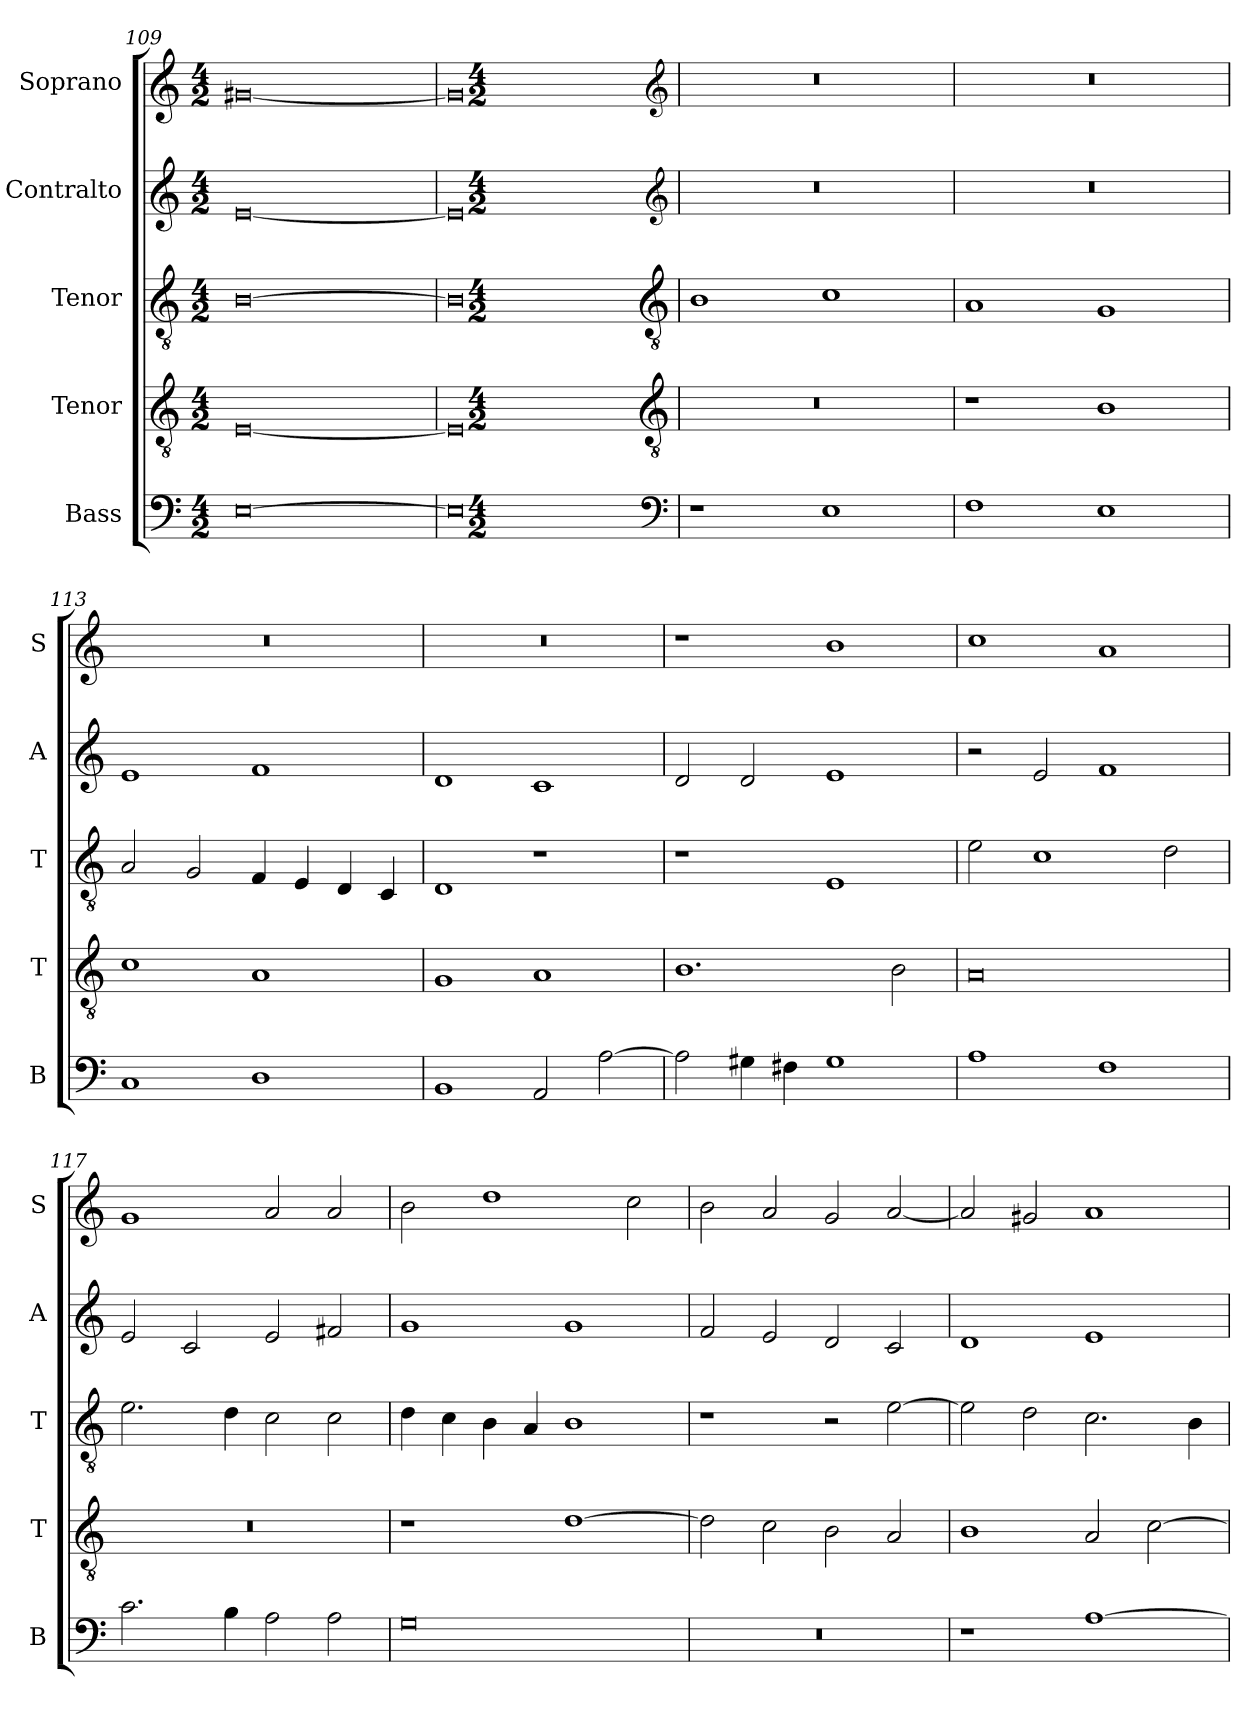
**kern	**kern	**kern	**kern	**kern
*part5	*part4	*part3	*part2	*part1
*staff5	*staff4	*staff3	*staff2	*staff1
*I"Bass	*I"Tenor	*I"Tenor	*I"Contralto	*I"Soprano
*I'B	*I'T	*I'T	*I'A	*I'S
*clefF4	*clefGv2	*clefGv2	*clefG2	*clefG2
*k[]	*k[]	*k[]	*k[]	*k[]
*E:phr	*E:phr	*E:phr	*E:phr	*E:phr
*M4/2	*M4/2	*M4/2	*M4/2	*M4/2
=109	=109	=109	=109	=109
[0E	[0E	[0B	[0e	[0g#X
=110	=110	=110	=110	=110
0E]	0E]	0B]	0e]	0g#]
*clefF4	*clefGv2	*clefGv2	*clefG2	*clefG2
*k[]	*k[]	*k[]	*k[]	*k[]
*E:phr	*E:phr	*E:phr	*E:phr	*E:phr
*M4/2	*M4/2	*M4/2	*M4/2	*M4/2
=111	=111	=111	=111	=111
1r	0r	1B	0r	0r
1E	.	1c	.	.
=112	=112	=112	=112	=112
1F	1r	1A	0r	0r
1E	1B	1G	.	.
=113	=113	=113	=113	=113
1C	1c	2A	1e	0r
.	.	2G	.	.
1D	1A	4F	1f	.
.	.	4E	.	.
.	.	4D	.	.
.	.	4C	.	.
=114	=114	=114	=114	=114
1BB	1G	1D	1d	0r
2AA	1A	1r	1c	.
[2A	.	.	.	.
=115	=115	=115	=115	=115
2A]	1.B	1r	2d	1r
4G#X	.	.	2d	.
4F#X	.	.	.	.
1G#	.	1E	1e	1b
.	2B	.	.	.
=116	=116	=116	=116	=116
1A	0A	2e	2r	1cc
.	.	1c	2e	.
1F	.	.	1f	1a
.	.	2d	.	.
=117	=117	=117	=117	=117
2.c	0r	2.e	2e	1g
.	.	.	2c	.
4B	.	4d	.	.
2A	.	2c	2e	2a
2A	.	2c	2f#X	2a
=118	=118	=118	=118	=118
0G	1r	4d	1g	2b
.	.	4c	.	.
.	.	4B	.	1dd
.	.	4A	.	.
.	[1d	1B	1g	.
.	.	.	.	2cc
=119	=119	=119	=119	=119
0r	2d]	1r	2f	2b
.	2c	.	2e	2a
.	2B	2r	2d	2g
.	2A	[2e	2c	[2a
=120	=120	=120	=120	=120
1r	1B	2e]	1d	2a]
.	.	2d	.	2g#X
[1A	2A	2.c	1e	1a
.	[2c	.	.	.
.	.	4B	.	.
=	=	=	=	=
*-	*-	*-	*-	*-
